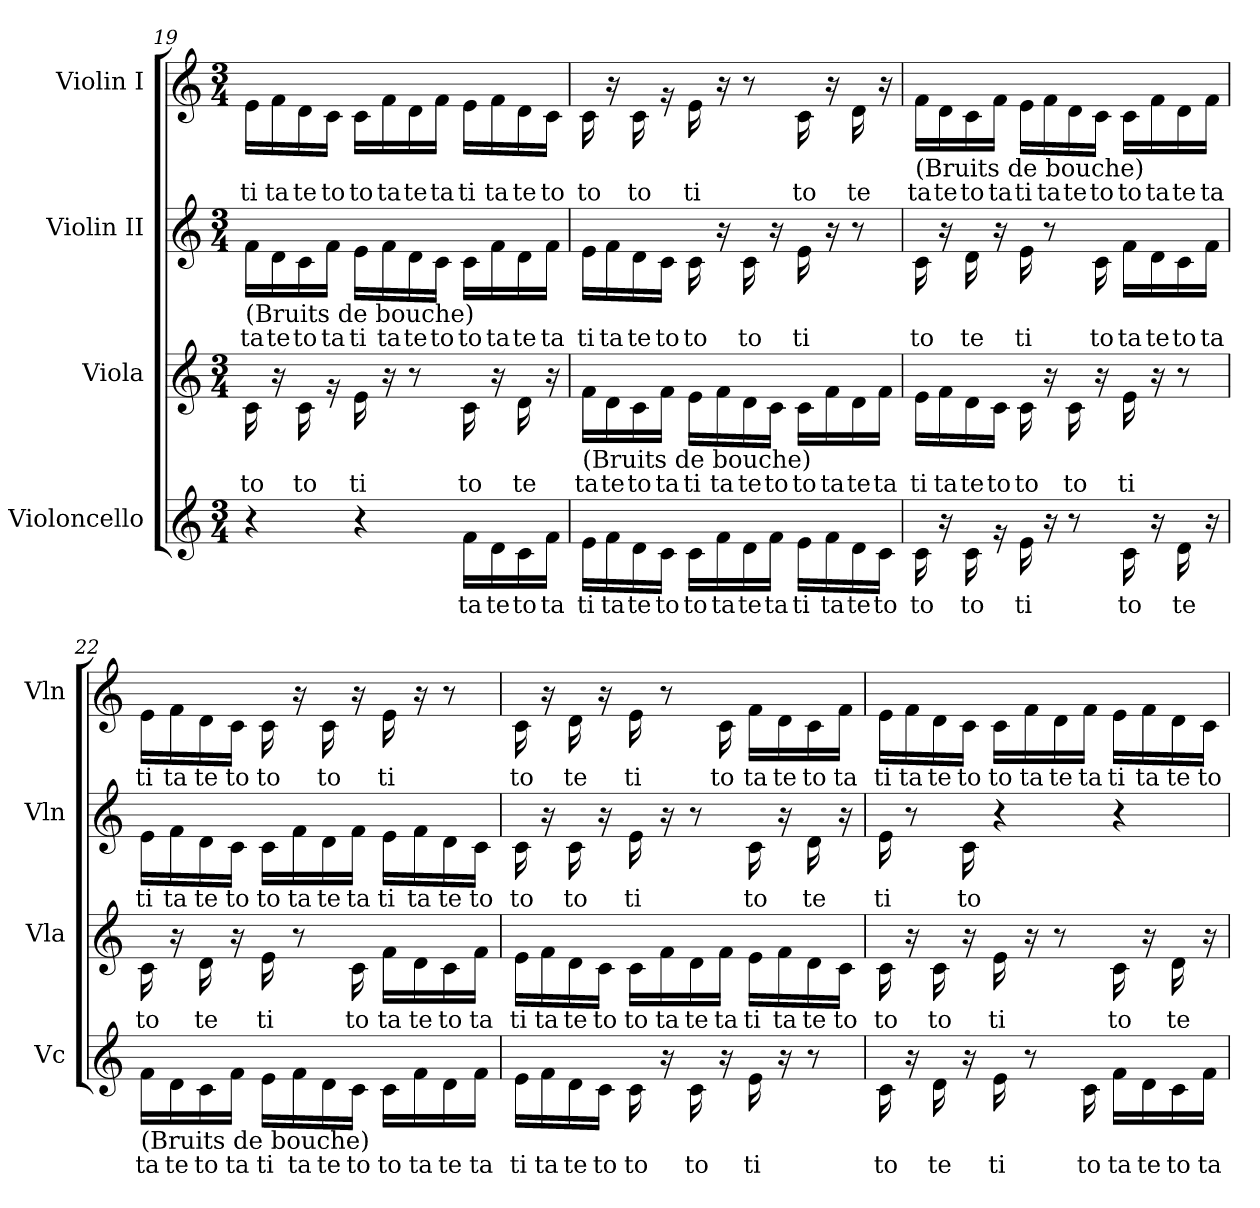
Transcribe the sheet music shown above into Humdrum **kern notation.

**kern	**text	**kern	**text	**kern	**text	**kern	**text
*part4	*part4	*part3	*part3	*part2	*part2	*part1	*part1
*staff4	*staff4	*staff3	*staff3	*staff2	*staff2	*staff1	*staff1
*I"Violoncello	*	*I"Viola	*	*I"Violin II	*	*I"Violin I	*
*I'Vc	*	*I'Vla	*	*I'Vln	*	*I'Vln	*
*clefG2	*	*clefG2	*	*clefG2	*	*clefG2	*
*k[]	*	*k[]	*	*k[]	*	*k[]	*
*M3/4	*	*M3/4	*	*M3/4	*	*M3/4	*
=19	=19	=19	=19	=19	=19	=19	=19
!	!	!	!	!LO:TX:b:t=(Bruits de bouche)	!	!	!
!	!	!	!LO:LY:b	!	!LO:LY:b	!	!LO:LY:b
4r	.	16c\	to	16f\LL	ta	16e\LL	ti
!	!	!	!	!	!LO:LY:b	!	!LO:LY:b
.	.	16r	.	16d\	te	16f\	ta
!	!	!	!LO:LY:b	!	!LO:LY:b	!	!LO:LY:b
.	.	16c\	to	16c\	to	16d\	te
!	!	!	!	!	!LO:LY:b	!	!LO:LY:b
.	.	16rg	.	16f\JJ	ta	16c\JJ	to
!	!	!	!LO:LY:b	!	!LO:LY:b	!	!LO:LY:b
4r	.	16e\	ti	16e\LL	ti	16c\LL	to
!	!	!	!	!	!LO:LY:b	!	!LO:LY:b
.	.	16r	.	16f\	ta	16f\	ta
!	!	!	!	!	!LO:LY:b	!	!LO:LY:b
.	.	8r	.	16d\	te	16d\	te
!	!	!	!	!	!LO:LY:b	!	!LO:LY:b
.	.	.	.	16c\JJ	to	16f\JJ	ta
!	!LO:LY:b	!	!LO:LY:b	!	!LO:LY:b	!	!LO:LY:b
16f\LL	ta	16c\	to	16c\LL	to	16e\LL	ti
!	!LO:LY:b	!	!	!	!LO:LY:b	!	!LO:LY:b
16d\	te	16r	.	16f\	ta	16f\	ta
!	!LO:LY:b	!	!LO:LY:b	!	!LO:LY:b	!	!LO:LY:b
16c\	to	16d\	te	16d\	te	16d\	te
!	!LO:LY:b	!	!	!	!LO:LY:b	!	!LO:LY:b
16f\JJ	ta	16r	.	16f\JJ	ta	16c\JJ	to
!!LO:LB:g=z
=20	=20	=20	=20	=20	=20	=20	=20
!	!	!LO:TX:b:t=(Bruits de bouche)	!	!	!	!	!
!	!LO:LY:b	!	!LO:LY:b	!	!LO:LY:b	!	!LO:LY:b
16e\LL	ti	16f\LL	ta	16e\LL	ti	16c\	to
!	!LO:LY:b	!	!LO:LY:b	!	!LO:LY:b	!	!
16f\	ta	16d\	te	16f\	ta	16r	.
!	!LO:LY:b	!	!LO:LY:b	!	!LO:LY:b	!	!LO:LY:b
16d\	te	16c\	to	16d\	te	16c\	to
!	!LO:LY:b	!	!LO:LY:b	!	!LO:LY:b	!	!
16c\JJ	to	16f\JJ	ta	16c\JJ	to	16rg	.
!	!LO:LY:b	!	!LO:LY:b	!	!LO:LY:b	!	!LO:LY:b
16c\LL	to	16e\LL	ti	16c\	to	16e\	ti
!	!LO:LY:b	!	!LO:LY:b	!	!	!	!
16f\	ta	16f\	ta	16r	.	16r	.
!	!LO:LY:b	!	!LO:LY:b	!	!LO:LY:b	!	!
16d\	te	16d\	te	16c\	to	8r	.
!	!LO:LY:b	!	!LO:LY:b	!	!	!	!
16f\JJ	ta	16c\JJ	to	16r	.	.	.
!	!LO:LY:b	!	!LO:LY:b	!	!LO:LY:b	!	!LO:LY:b
16e\LL	ti	16c\LL	to	16e\	ti	16c\	to
!	!LO:LY:b	!	!LO:LY:b	!	!	!	!
16f\	ta	16f\	ta	16r	.	16r	.
!	!LO:LY:b	!	!LO:LY:b	!	!	!	!LO:LY:b
16d\	te	16d\	te	8r	.	16d\	te
!	!LO:LY:b	!	!LO:LY:b	!	!	!	!
16c\JJ	to	16f\JJ	ta	.	.	16r	.
=21	=21	=21	=21	=21	=21	=21	=21
!	!	!	!	!	!	!LO:TX:b:t=(Bruits de bouche)	!
!	!LO:LY:b	!	!LO:LY:b	!	!LO:LY:b	!	!LO:LY:b
16c\	to	16e\LL	ti	16c\	to	16f\LL	ta
!	!	!	!LO:LY:b	!	!	!	!LO:LY:b
16r	.	16f\	ta	16r	.	16d\	te
!	!LO:LY:b	!	!LO:LY:b	!	!LO:LY:b	!	!LO:LY:b
16c\	to	16d\	te	16d\	te	16c\	to
!	!	!	!LO:LY:b	!	!	!	!LO:LY:b
16rg	.	16c\JJ	to	16r	.	16f\JJ	ta
!	!LO:LY:b	!	!LO:LY:b	!	!LO:LY:b	!	!LO:LY:b
16e\	ti	16c\	to	16e\	ti	16e\LL	ti
!	!	!	!	!	!	!	!LO:LY:b
16r	.	16r	.	8r	.	16f\	ta
!	!	!	!LO:LY:b	!	!	!	!LO:LY:b
8r	.	16c\	to	.	.	16d\	te
!	!	!	!	!	!LO:LY:b	!	!LO:LY:b
.	.	16r	.	16c\	to	16c\JJ	to
!	!LO:LY:b	!	!LO:LY:b	!	!LO:LY:b	!	!LO:LY:b
16c\	to	16e\	ti	16f\LL	ta	16c\LL	to
!	!	!	!	!	!LO:LY:b	!	!LO:LY:b
16r	.	16r	.	16d\	te	16f\	ta
!	!LO:LY:b	!	!	!	!LO:LY:b	!	!LO:LY:b
16d\	te	8r	.	16c\	to	16d\	te
!	!	!	!	!	!LO:LY:b	!	!LO:LY:b
16r	.	.	.	16f\JJ	ta	16f\JJ	ta
!!LO:PB:g=z
=22	=22	=22	=22	=22	=22	=22	=22
!LO:TX:b:t=(Bruits de bouche)	!	!	!	!	!	!	!
!	!LO:LY:b	!	!LO:LY:b	!	!LO:LY:b	!	!LO:LY:b
16f\LL	ta	16c\	to	16e\LL	ti	16e\LL	ti
!	!LO:LY:b	!	!	!	!LO:LY:b	!	!LO:LY:b
16d\	te	16r	.	16f\	ta	16f\	ta
!	!LO:LY:b	!	!LO:LY:b	!	!LO:LY:b	!	!LO:LY:b
16c\	to	16d\	te	16d\	te	16d\	te
!	!LO:LY:b	!	!	!	!LO:LY:b	!	!LO:LY:b
16f\JJ	ta	16r	.	16c\JJ	to	16c\JJ	to
!	!LO:LY:b	!	!LO:LY:b	!	!LO:LY:b	!	!LO:LY:b
16e\LL	ti	16e\	ti	16c\LL	to	16c\	to
!	!LO:LY:b	!	!	!	!LO:LY:b	!	!
16f\	ta	8r	.	16f\	ta	16r	.
!	!LO:LY:b	!	!	!	!LO:LY:b	!	!LO:LY:b
16d\	te	.	.	16d\	te	16c\	to
!	!LO:LY:b	!	!LO:LY:b	!	!LO:LY:b	!	!
16c\JJ	to	16c\	to	16f\JJ	ta	16r	.
!	!LO:LY:b	!	!LO:LY:b	!	!LO:LY:b	!	!LO:LY:b
16c\LL	to	16f\LL	ta	16e\LL	ti	16e\	ti
!	!LO:LY:b	!	!LO:LY:b	!	!LO:LY:b	!	!
16f\	ta	16d\	te	16f\	ta	16r	.
!	!LO:LY:b	!	!LO:LY:b	!	!LO:LY:b	!	!
16d\	te	16c\	to	16d\	te	8r	.
!	!LO:LY:b	!	!LO:LY:b	!	!LO:LY:b	!	!
16f\JJ	ta	16f\JJ	ta	16c\JJ	to	.	.
=23	=23	=23	=23	=23	=23	=23	=23
!	!LO:LY:b	!	!LO:LY:b	!	!LO:LY:b	!	!LO:LY:b
16e\LL	ti	16e\LL	ti	16c\	to	16c\	to
!	!LO:LY:b	!	!LO:LY:b	!	!	!	!
16f\	ta	16f\	ta	16r	.	16r	.
!	!LO:LY:b	!	!LO:LY:b	!	!LO:LY:b	!	!LO:LY:b
16d\	te	16d\	te	16c\	to	16d\	te
!	!LO:LY:b	!	!LO:LY:b	!	!	!	!
16c\JJ	to	16c\JJ	to	16r	.	16r	.
!	!LO:LY:b	!	!LO:LY:b	!	!LO:LY:b	!	!LO:LY:b
16c\	to	16c\LL	to	16e\	ti	16e\	ti
!	!	!	!LO:LY:b	!	!	!	!
16r	.	16f\	ta	16r	.	8r	.
!	!LO:LY:b	!	!LO:LY:b	!	!	!	!
16c\	to	16d\	te	8r	.	.	.
!	!	!	!LO:LY:b	!	!	!	!LO:LY:b
16r	.	16f\JJ	ta	.	.	16c\	to
!	!LO:LY:b	!	!LO:LY:b	!	!LO:LY:b	!	!LO:LY:b
16e\	ti	16e\LL	ti	16c\	to	16f\LL	ta
!	!	!	!LO:LY:b	!	!	!	!LO:LY:b
16r	.	16f\	ta	16r	.	16d\	te
!	!	!	!LO:LY:b	!	!LO:LY:b	!	!LO:LY:b
8r	.	16d\	te	16d\	te	16c\	to
!	!	!	!LO:LY:b	!	!	!	!LO:LY:b
.	.	16c\JJ	to	16r	.	16f\JJ	ta
!!LO:LB:g=z
=24	=24	=24	=24	=24	=24	=24	=24
!	!LO:LY:b	!	!LO:LY:b	!	!LO:LY:b	!	!LO:LY:b
16c\	to	16c\	to	16e\	ti	16e\LL	ti
!	!	!	!	!	!	!	!LO:LY:b
16r	.	16r	.	8r	.	16f\	ta
!	!LO:LY:b	!	!LO:LY:b	!	!	!	!LO:LY:b
16d\	te	16c\	to	.	.	16d\	te
!	!	!	!	!	!LO:LY:b	!	!LO:LY:b
16r	.	16r	.	16c\	to	16c\JJ	to
!	!LO:LY:b	!	!LO:LY:b	!	!	!	!LO:LY:b
16e\	ti	16e\	ti	4r	.	16c\LL	to
!	!	!	!	!	!	!	!LO:LY:b
8r	.	16r	.	.	.	16f\	ta
!	!	!	!	!	!	!	!LO:LY:b
.	.	8r	.	.	.	16d\	te
!	!LO:LY:b	!	!	!	!	!	!LO:LY:b
16c\	to	.	.	.	.	16f\JJ	ta
!	!LO:LY:b	!	!LO:LY:b	!	!	!	!LO:LY:b
16f\LL	ta	16c\	to	4r	.	16e\LL	ti
!	!LO:LY:b	!	!	!	!	!	!LO:LY:b
16d\	te	16r	.	.	.	16f\	ta
!	!LO:LY:b	!	!LO:LY:b	!	!	!	!LO:LY:b
16c\	to	16d\	te	.	.	16d\	te
!	!LO:LY:b	!	!	!	!	!	!LO:LY:b
16f\JJ	ta	16r	.	.	.	16c\JJ	to
=	=	=	=	=	=	=	=
*-	*-	*-	*-	*-	*-	*-	*-
